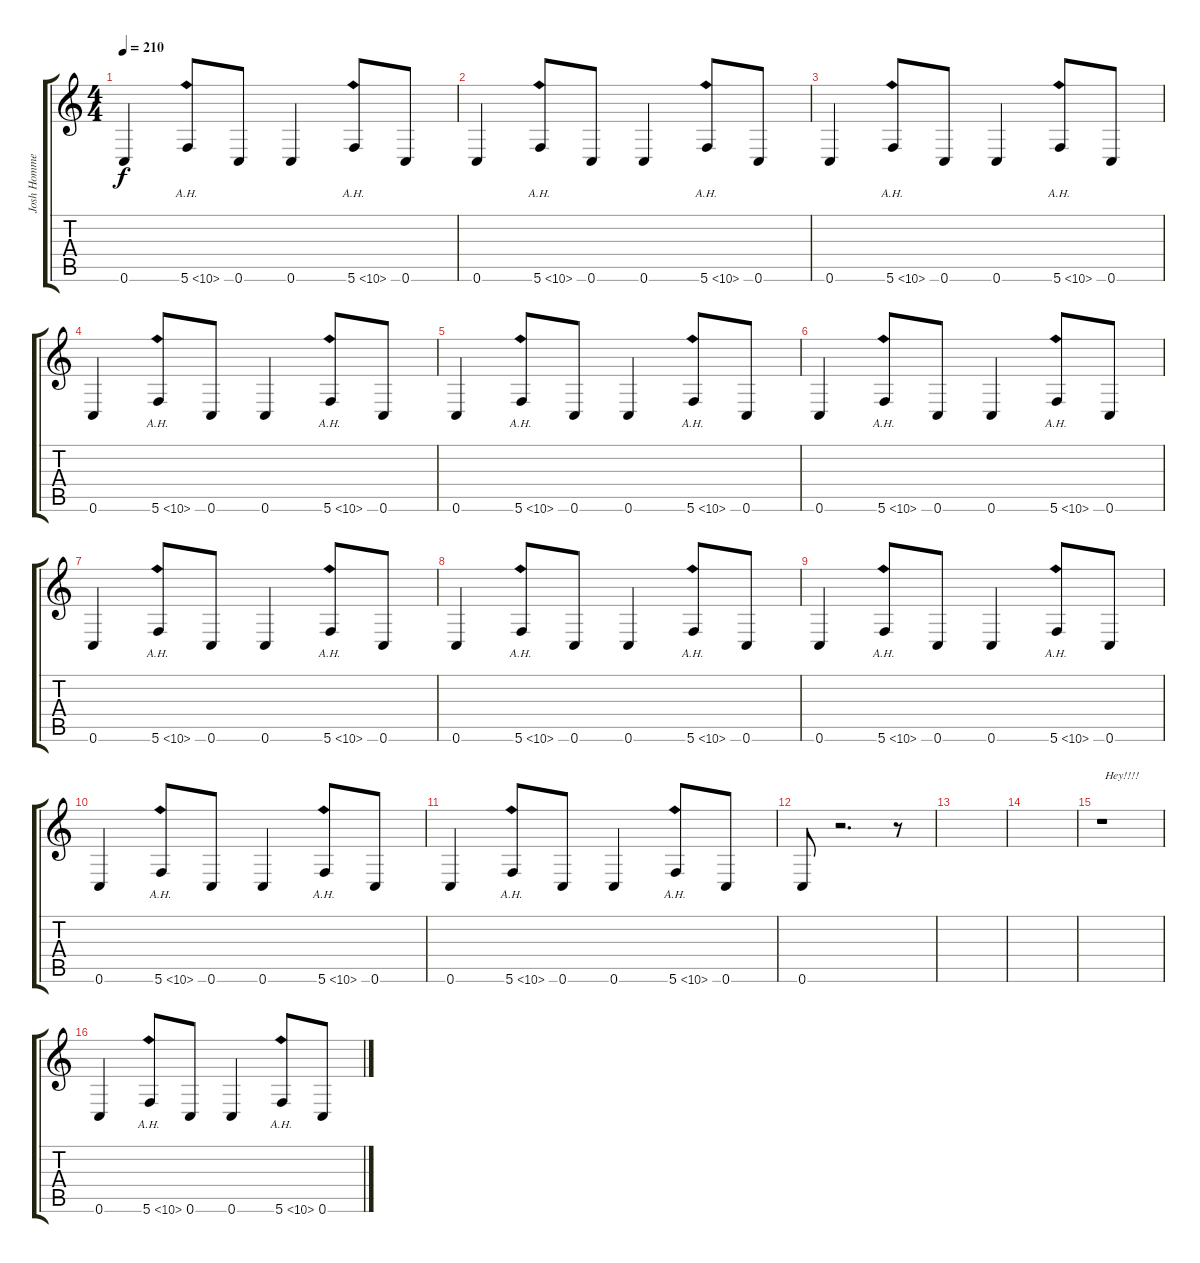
\track ("Josh Homme" "Josh Homme") {instrument overdrivenguitar}
\staff {score tabs}
\tuning (C4 G3 Eb3 Bb2 F2 C2) {hide}
\ts (4 4)
\tempo 210
\clef g2
\ks c
0.6.4{dy f} 5.6{ah 5}.8 0.6.8 0.6.4 5.6{ah 5}.8 0.6.8 |
0.6.4 5.6{ah 5}.8 0.6.8 0.6.4 5.6{ah 5}.8 0.6.8 |
0.6.4 5.6{ah 5}.8 0.6.8 0.6.4 5.6{ah 5}.8 0.6.8 |
0.6.4 5.6{ah 5}.8 0.6.8 0.6.4 5.6{ah 5}.8 0.6.8 |
0.6.4 5.6{ah 5}.8 0.6.8 0.6.4 5.6{ah 5}.8 0.6.8 |
0.6.4 5.6{ah 5}.8 0.6.8 0.6.4 5.6{ah 5}.8 0.6.8 |
0.6.4 5.6{ah 5}.8 0.6.8 0.6.4 5.6{ah 5}.8 0.6.8 |
0.6.4 5.6{ah 5}.8 0.6.8 0.6.4 5.6{ah 5}.8 0.6.8 |
0.6.4 5.6{ah 5}.8 0.6.8 0.6.4 5.6{ah 5}.8 0.6.8 |
0.6.4 5.6{ah 5}.8 0.6.8 0.6.4 5.6{ah 5}.8 0.6.8 |
0.6.4 5.6{ah 5}.8 0.6.8 0.6.4 5.6{ah 5}.8 0.6.8 |
0.6.8 r.2{d} r.8 |
|
|
r.1{txt " Hey!!!!"} |
0.6.4 5.6{ah 5}.8 0.6.8 0.6.4 5.6{ah 5}.8 0.6.8
